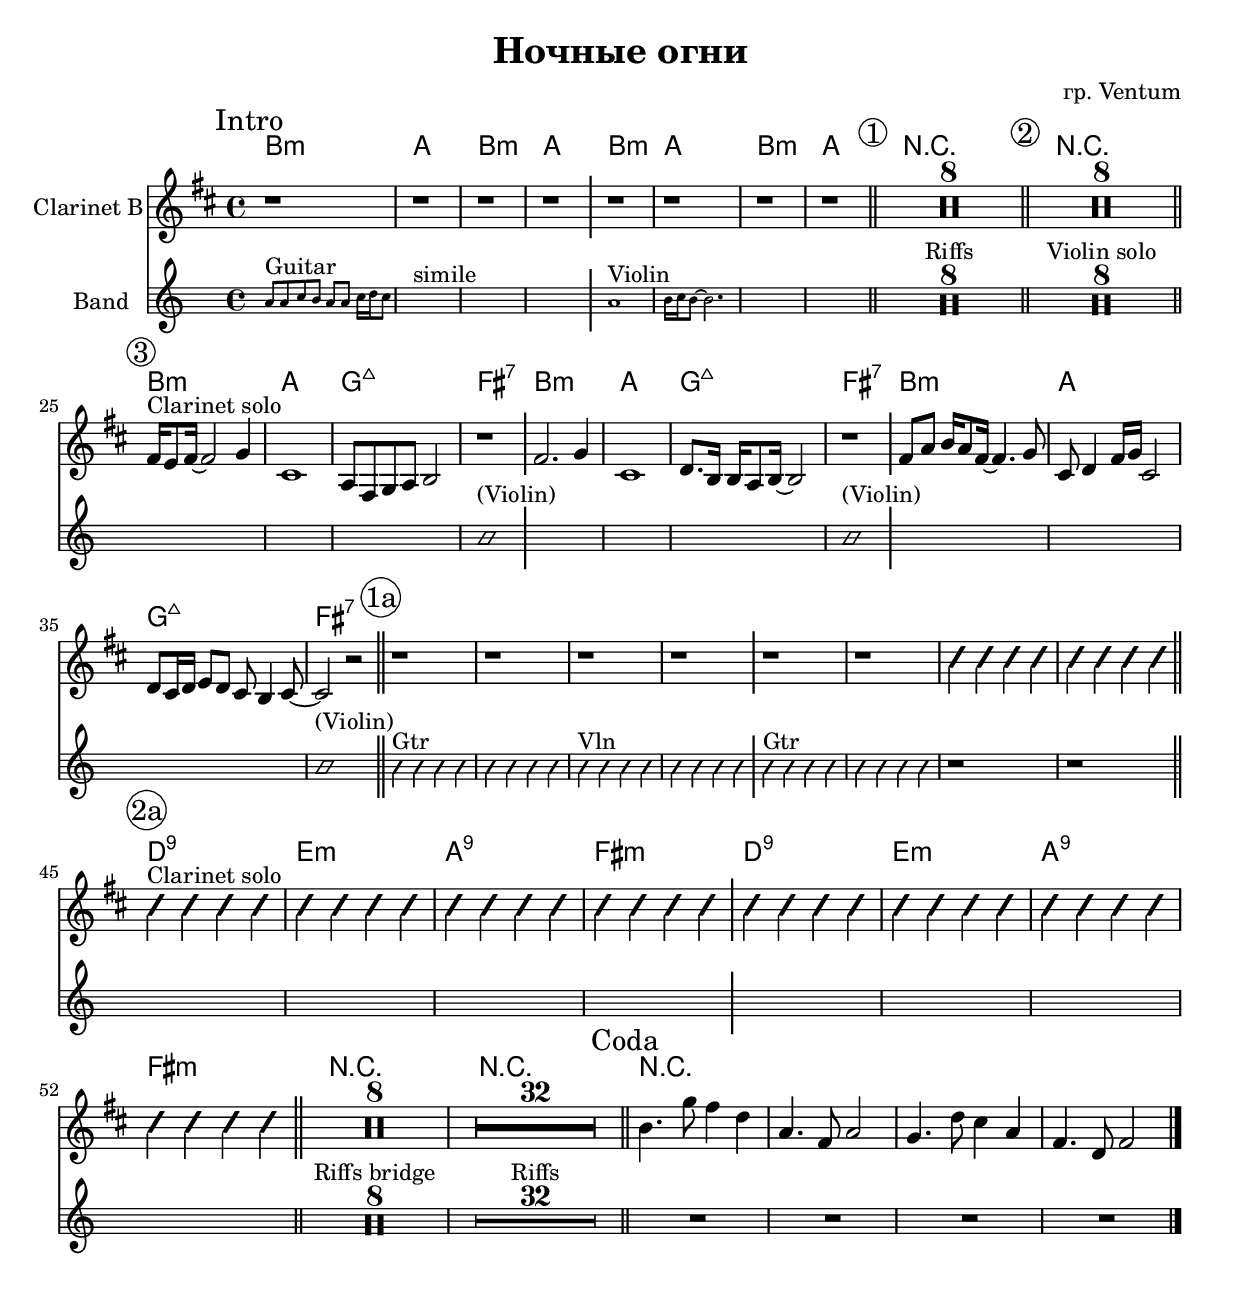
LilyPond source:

\version "2.18.2"

\header {
  title = "Ночные огни"
  composer = "гр. Ventum"
}

%{
  2017-10-11 ZOOM0006.MP3
00:08 Intro 4m
00:22      Violin Solo 4m
00:36 (1) Riffs 8m
00:58 (2) violin theme 8m
01:20 (3) Clarinet solo /Ride  3 раза - clarinet /концовка violin
02:08 (1a) Riffs 8m 
02:30 (2a) Clarinet  (Gtr/Vln/Gtr/Clr) -> Clarinet solo


.... (4) Clean Gtr
02:52 End	


  2017-10-18 25_full.MP3
00:02 Intro 4m , Vln 4M
00:29 (1) Riffs 8m
00:52 (2) Violin theme 8m
01:16 (3) Clarinet solo /Ride Violin replays x3
02:02 (1a) Riffs 8m
02:49 "Theme A": Clean gtr solo /hi-hat  
03:52 Drums break
04:07 trash riffs
05:01 "Theme A": Clean gtr solo /Coda

  2017-09-15 https://yadi.sk/i/e-i-h3Hx3Mvpfa

00:21 Intro 4m, Vln 4m
00:51 (1) Riffs with gtr flageolets 8m
01:14 (2) Vln theme A 16m
01:37 (3) place for Clarinet solo/Vln replays x3
02:24 (1a) Riffs with gtr flageolets 8m
02:41 Vln theme A (now Clarinet solo)
03:10 Gtr clean solo B 
03:41 -//- with Vln
04:11 trash riffs intro 8m
04:25 trash riffs tutti 32m
05:23 Gtr clean solo B (Coda) (now played on Clarinet)

%}

longBar = #(define-music-function (parser location ) ( ) #{ \once \override Staff.BarLine.bar-extent = #'(-3 . 3) #})

He = \chordmode {s1 s1 s1 s1 }

Hi = \chordmode {a1:m | g }
Ha = \chordmode {
   c1:9 | d1:m | g:9 | e:m |
}

Hb = \chordmode {
  a1:m | g | f:maj | e:7 |
}

Intro = {
	\tag #'Harmony {\chordmode { 
	  % R1*8 
	  \Hi \Hi \Hi \Hi 
	}}
	\tag #'Clarinet {
	  \mark Intro
	  % R1*8 
	  r1 r1 r1 r1 \longBar 
	  r1 r1 r1 r1
	  \bar "||"
	}
	\tag #'Band {
	  % R1*8
	  \relative c''{a8^"Guitar" a c b a a c16 d c8 | }
	  % s1 
	  s1^simile s1 s1 \longBar |
	  \relative c''{a1^Violin | b16 c b8~b2. |}
	  % s1 s1 
	  s1 s1 
	}
}

PI = {
	\tag #'Harmony { R1*8
		% s1 s1 s1 s1
		% s1 s1 s1 s1
	}
	\tag #'Clarinet {
		\mark \markup{\circle {1}} 
		R1*8
		% r1 r1 r1 r1 \longBar |
		% r1 r1 r1 r1 \longBar 
		\bar "||"
	}
	\tag #'Band {
		R1*8^"Riffs"
		% s1^"Riffs" s1 s1 s1 \longBar
		% s1 s1 s1 s1 \longBar 
		\bar "||"
	}
}

PIa = {
	\tag #'Harmony { % R1*8
		s1 s1 s1 s1 \longBar
		s1 s1 s1 s1
	}
	\tag #'Clarinet {
		\mark \markup{\circle {"1a"}} 
		% R1*8
		r1 r1 r1 r1 \longBar |
		r1 r1  % r1 r1
		\improvisationOn
		b'4 b' b' b' | b'4 b' b' b' \longBar
		\improvisationOff
		\bar "||"
	}
	\tag #'Band {
		% R1*8^"Riffs"
		\improvisationOn
		b'4^"Gtr" b' b' b' | b'4 b' b' b'
		b'4^"Vln" b' b' b' | b'4 b' b' b' \longBar
		b'4^"Gtr" b' b' b' | b'4 b' b' b' 
		r1 | r1 \longBar
		\improvisationOff
		% s1^"Riffs" s1 s1 s1 \longBar
		% s1 s1 s1 s1
		\bar "||"
	}
}

PII = {
	\tag #'Harmony {
		R1*8
		% \Ha \Ha 
	}
	\tag #'Clarinet {
		\mark \markup{\circle {2}} 
		R1*8
		% r1 r1 r1 r1 \longBar |
		% r1 r1 r1 r1
		\bar "||"
	}
	\tag #'Band {
		R1*8^"Violin solo"
		% s1^"Violin solo" s1 s1 s1 \longBar
		% s1 s1 s1 s1
		\bar "||"
	}
}

PIII = {
	\tag #'Harmony {\Hb \Hb \Hb }
	\tag #'Clarinet {
	  \mark \markup{\circle {3}} 
	  \relative c'{
		% e2.^"Clarinet solo" f8. e16 | b1 | c1 | r1 \bar "."
		e16^"Clarinet solo" d8 e16~e2 f4 | b,1 | g8 e f g a2 | r1 | \longBar |
		% e4 c a c | f8 d b gis  f gis b d | e4 c a c | r1 |
	  }
	  \relative c'{e2. f4 | b,1 | c8. a16 a g8 a16~a2 | r1 \longBar | }
	  \relative c'{
		e8 g a16 g8 e16~e4. f8 | b,8 c4 e16 f b,2  | 
		% s4. f16 g a g f8 e f16 g | e2 r 
		c8 b16 c d8 c b a4 b8~ | b2 r
		\longBar
		\bar "||"
	  }
	}
	\tag #'Band { 
	  s1 | s1 | s1 | \improvisationOn  b'1^"(Violin)" \improvisationOff \longBar |
	  s1 | s1 | s1 | \improvisationOn  b'1^"(Violin)" \improvisationOff \longBar |
	  s1 | s1 | s1 | \improvisationOn  b'1^"(Violin)" \improvisationOff \longBar \bar "||"
	}
}

PIIa = {
	\tag #'Harmony {\Ha \Ha }   %\Ha \Ha}
	\tag #'Clarinet {
	  \mark \markup{\circle{"2a"}}
	   % r1 r1 r1 r1 \longBar |
	   % r1 r1 r1 r1 \longBar |
	   % r1 r1 r1 r1 \longBar |
	   \improvisationOn
	   b'4^"Clarinet solo" b'4 b'4 b'4 | b'4 b'4 b'4 b'4 |
	   b'4 b'4 b'4 b'4 | b'4 b'4 b'4 b'4 \longBar
	   b'4 b'4 b'4 b'4 | b'4 b'4 b'4 b'4 |
	   b'4 b'4 b'4 b'4 | b'4 b'4 b'4 b'4 \longBar
	   \improvisationOff
	   \bar "||"
	}
	\tag #'Band {
	  \mark \markup{\circle{"2a"}}
		% \improvisationOn
		% b'4^Guitar b'4 b'4 b'4 | 
		% b'4 b'4 b'4 b'4 | 
		% b'4 b'4 b'4 b'4 | 
		% b'4 b'4 b'4 b'4  \longBar 

		% b'4^Violin b'4 b'4 b'4 | 
		% b'4 b'4 b'4 b'4 | 
		% b'4 b'4 b'4 b'4 | 
		% b'4 b'4 b'4 b'4  \longBar 

		% b'4^Guitar b'4 b'4 b'4 | 
		% b'4 b'4 b'4 b'4 | 
		% b'4 b'4 b'4 b'4 | 
		% b'4 b'4 b'4 b'4  \longBar | 
		% \improvisationOff
		
		s1 s1 s1 s1 \longBar
		s1 s1 s1 s1 
	   
	   \bar "||"
	}
}

PIV = {
	\tag #'Harmony { R1*8 }
	\tag #'Clarinet { R1*8 }
	\tag #'Band { R1*8^"Riffs bridge" }
}

PV = {
	\tag #'Harmony { R1*32 }
	\tag #'Clarinet { R1*32 \bar "||" }
	\tag #'Band { R1*32^"Riffs" }
}

Coda = {
	\tag #'Harmony { R1*4 }
	\tag #'Clarinet {
		\mark "Coda"
		\relative c''{
			a4. f'8 e4 c | g4. e8 g2 | f4. c'8 b4 g | e4. c8 e2 \bar "|."
		}
	}
	\tag #'Band { R1*4 }
}

Music = {
	\Intro 
	\PI 
	\PII 
	\break
	\PIII 
	\PIa 
	\break
	\PIIa
	\PIV
	\PV
	\Coda
}

<<
	\compressFullBarRests
	\new ChordNames{\transpose bes c'{
		\keepWithTag #'Harmony \Music
	}}
	\new Staff{\transpose bes c'{
		\clef treble 
		\time 4/4
		\key a \minor
		\set Staff.instrumentName = "Clarinet B"
		\keepWithTag #'Clarinet \Music
	}}
	%{
	\new ChordNames{
		\keepWithTag #'Harmony \Music
	}
	%}
	\new Staff \with{
		\override StaffSymbol.staff-space = #.6
		\override NoteHead.font-size = #-4
	}{
		\clef treble 
		\time 4/4
		\key a \minor
		\set Staff.instrumentName = "Band"
		\keepWithTag #'Band \Music
	}
>>

%{
<<
	\new Staff{
		\clef treble
		\time 4/4
		\set Staff.instrumentName = "Clarinet"
		\key d \major
		\mark "Coda"
		\relative c''{
			b4. g'8 fis4 d | a4. fis8 a2 | g4. d'8 cis4 a | fis4. d8 fis2 \bar "||"
		}
	}
>>
%}
